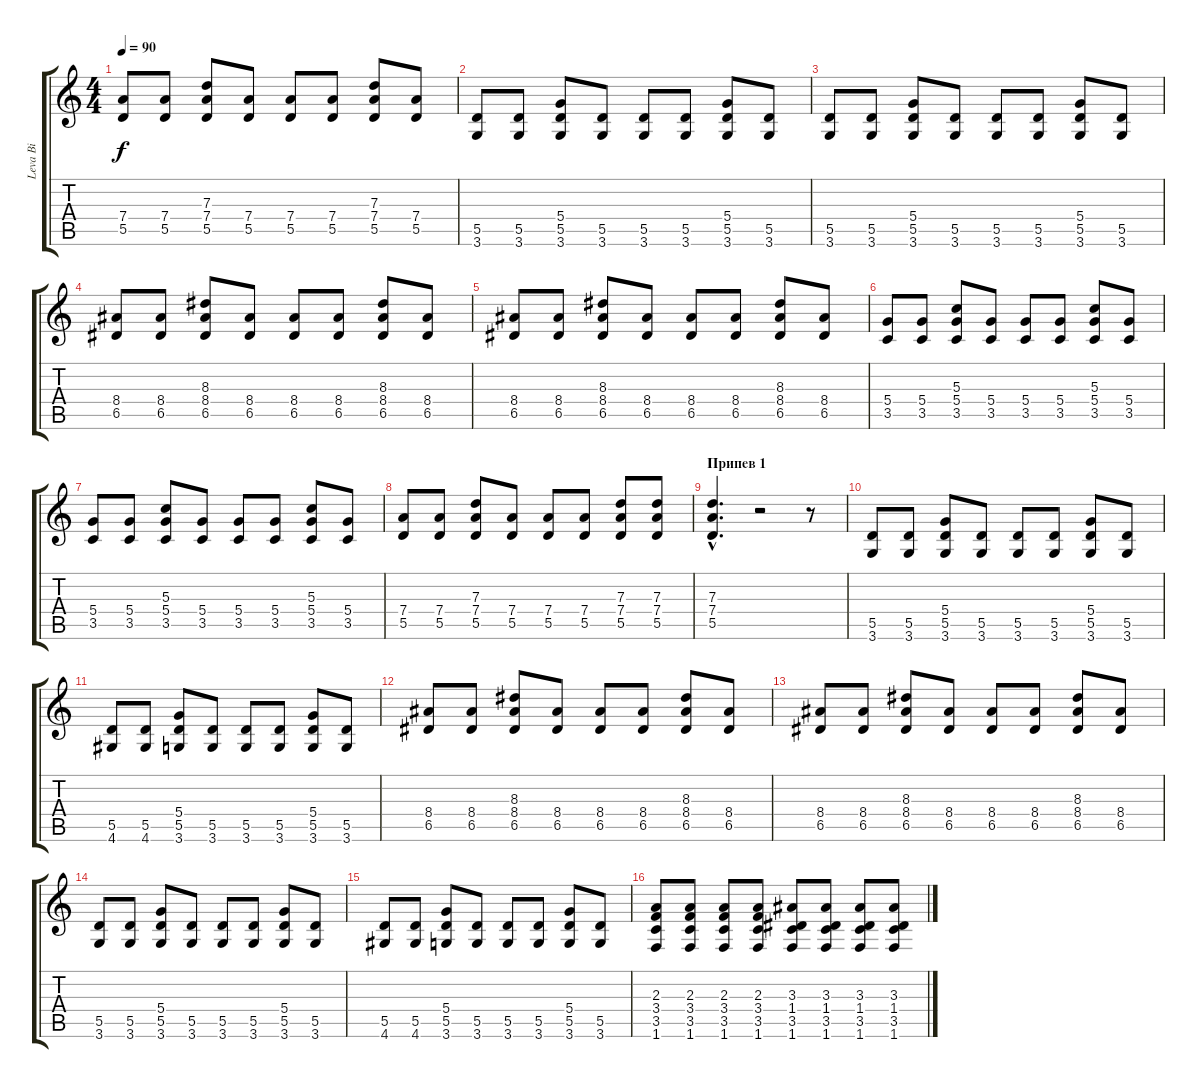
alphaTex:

\track ("Leva Bi" "Leva Bi") {instrument distortionguitar}
\staff {score tabs}
\tuning (E4 B3 G3 D3 A2 E2) {hide}
\ts (4 4)
\tempo 90
\clef g2
\ks c
(7.4 5.5).8{dy f} (7.4 5.5).8 (7.3 7.4 5.5).8 (7.4 5.5).8 (7.4 5.5).8 (7.4 5.5).8 (7.3 7.4 5.5).8 (7.4 5.5).8 |
(5.5 3.6).8 (5.5 3.6).8 (5.4 5.5 3.6).8 (5.5 3.6).8 (5.5 3.6).8 (5.5 3.6).8 (5.4 5.5 3.6).8 (5.5 3.6).8 |
(5.5 3.6).8 (5.5 3.6).8 (5.4 5.5 3.6).8 (5.5 3.6).8 (5.5 3.6).8 (5.5 3.6).8 (5.4 5.5 3.6).8 (5.5 3.6).8 |
(8.4 6.5).8 (8.4 6.5).8 (8.3 8.4 6.5).8 (8.4 6.5).8 (8.4 6.5).8 (8.4 6.5).8 (8.3 8.4 6.5).8 (8.4 6.5).8 |
(8.4 6.5).8 (8.4 6.5).8 (8.3 8.4 6.5).8 (8.4 6.5).8 (8.4 6.5).8 (8.4 6.5).8 (8.3 8.4 6.5).8 (8.4 6.5).8 |
(5.4 3.5).8 (5.4 3.5).8 (5.3 5.4 3.5).8 (5.4 3.5).8 (5.4 3.5).8 (5.4 3.5).8 (5.3 5.4 3.5).8 (5.4 3.5).8 |
(5.4 3.5).8 (5.4 3.5).8 (5.3 5.4 3.5).8 (5.4 3.5).8 (5.4 3.5).8 (5.4 3.5).8 (5.3 5.4 3.5).8 (5.4 3.5).8 |
(7.4 5.5).8 (7.4 5.5).8 (7.3 7.4 5.5).8 (7.4 5.5).8 (7.4 5.5).8 (7.4 5.5).8 (7.3 7.4 5.5).8 (7.3 7.4 5.5).8 |
\section ("" "Припев 1")
(7.3{hac} 7.4{hac} 5.5{hac}).4{d} r.2 r.8 |
(5.5 3.6).8 (5.5 3.6).8 (5.4 5.5 3.6).8 (5.5 3.6).8 (5.5 3.6).8 (5.5 3.6).8 (5.4 5.5 3.6).8 (5.5 3.6).8 |
(5.5 4.6).8 (5.5 4.6).8 (5.4 5.5 3.6).8 (5.5 3.6).8 (5.5 3.6).8 (5.5 3.6).8 (5.4 5.5 3.6).8 (5.5 3.6).8 |
(8.4 6.5).8 (8.4 6.5).8 (8.3 8.4 6.5).8 (8.4 6.5).8 (8.4 6.5).8 (8.4 6.5).8 (8.3 8.4 6.5).8 (8.4 6.5).8 |
(8.4 6.5).8 (8.4 6.5).8 (8.3 8.4 6.5).8 (8.4 6.5).8 (8.4 6.5).8 (8.4 6.5).8 (8.3 8.4 6.5).8 (8.4 6.5).8 |
(5.5 3.6).8 (5.5 3.6).8 (5.4 5.5 3.6).8 (5.5 3.6).8 (5.5 3.6).8 (5.5 3.6).8 (5.4 5.5 3.6).8 (5.5 3.6).8 |
(5.5 4.6).8 (5.5 4.6).8 (5.4 5.5 3.6).8 (5.5 3.6).8 (5.5 3.6).8 (5.5 3.6).8 (5.4 5.5 3.6).8 (5.5 3.6).8 |
(2.3 3.4 3.5 1.6).8 (2.3 3.4 3.5 1.6).8 (2.3 3.4 3.5 1.6).8 (2.3 3.4 3.5 1.6).8 (3.3 1.4 3.5 1.6).8 (3.3 1.4 3.5 1.6).8 (3.3 1.4 3.5 1.6).8 (3.3 1.4 3.5 1.6).8
